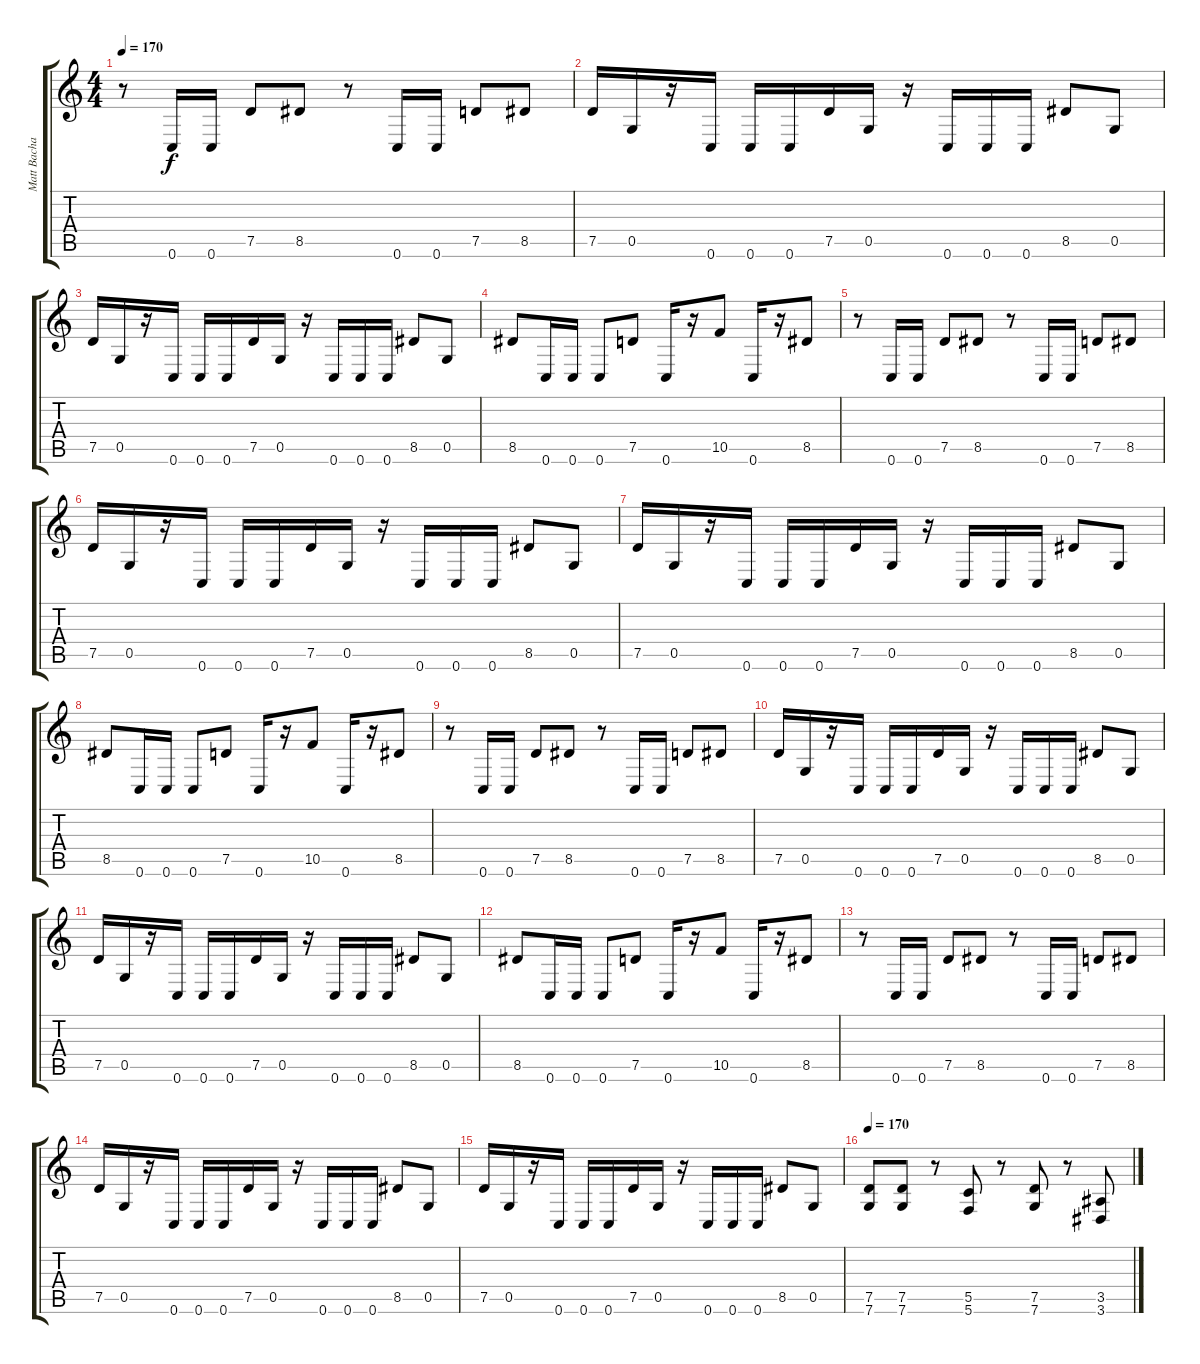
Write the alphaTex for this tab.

\track ("Matt Bachand" "Matt Bacha") {instrument distortionguitar}
\staff {score tabs}
\tuning (D4 A3 F3 C3 G2 C2) {hide}
\ts (4 4)
\tempo 170
\clef g2
\ks c
r.8{dy f} 0.6.16 0.6.16 7.5.8 8.5.8 r.8 0.6.16 0.6.16 7.5.8 8.5.8 |
7.5.16 0.5.16 r.16 0.6.16 0.6.16 0.6.16 7.5.16 0.5.16 r.16 0.6.16 0.6.16 0.6.16 8.5.8 0.5.8 |
7.5.16 0.5.16 r.16 0.6.16 0.6.16 0.6.16 7.5.16 0.5.16 r.16 0.6.16 0.6.16 0.6.16 8.5.8 0.5.8 |
8.5.8 0.6.16 0.6.16 0.6.8 7.5.8 0.6.16 r.16 10.5.8 0.6.16 r.16 8.5.8 |
r.8 0.6.16 0.6.16 7.5.8 8.5.8 r.8 0.6.16 0.6.16 7.5.8 8.5.8 |
7.5.16 0.5.16 r.16 0.6.16 0.6.16 0.6.16 7.5.16 0.5.16 r.16 0.6.16 0.6.16 0.6.16 8.5.8 0.5.8 |
7.5.16 0.5.16 r.16 0.6.16 0.6.16 0.6.16 7.5.16 0.5.16 r.16 0.6.16 0.6.16 0.6.16 8.5.8 0.5.8 |
8.5.8 0.6.16 0.6.16 0.6.8 7.5.8 0.6.16 r.16 10.5.8 0.6.16 r.16 8.5.8 |
r.8 0.6.16 0.6.16 7.5.8 8.5.8 r.8 0.6.16 0.6.16 7.5.8 8.5.8 |
7.5.16 0.5.16 r.16 0.6.16 0.6.16 0.6.16 7.5.16 0.5.16 r.16 0.6.16 0.6.16 0.6.16 8.5.8 0.5.8 |
7.5.16 0.5.16 r.16 0.6.16 0.6.16 0.6.16 7.5.16 0.5.16 r.16 0.6.16 0.6.16 0.6.16 8.5.8 0.5.8 |
8.5.8 0.6.16 0.6.16 0.6.8 7.5.8 0.6.16 r.16 10.5.8 0.6.16 r.16 8.5.8 |
r.8 0.6.16 0.6.16 7.5.8 8.5.8 r.8 0.6.16 0.6.16 7.5.8 8.5.8 |
7.5.16 0.5.16 r.16 0.6.16 0.6.16 0.6.16 7.5.16 0.5.16 r.16 0.6.16 0.6.16 0.6.16 8.5.8 0.5.8 |
7.5.16 0.5.16 r.16 0.6.16 0.6.16 0.6.16 7.5.16 0.5.16 r.16 0.6.16 0.6.16 0.6.16 8.5.8 0.5.8 |
\tempo 170
(7.5 7.6).8 (7.5 7.6).8 r.8 (5.5 5.6).8 r.8 (7.5 7.6).8 r.8 (3.5 3.6).8
